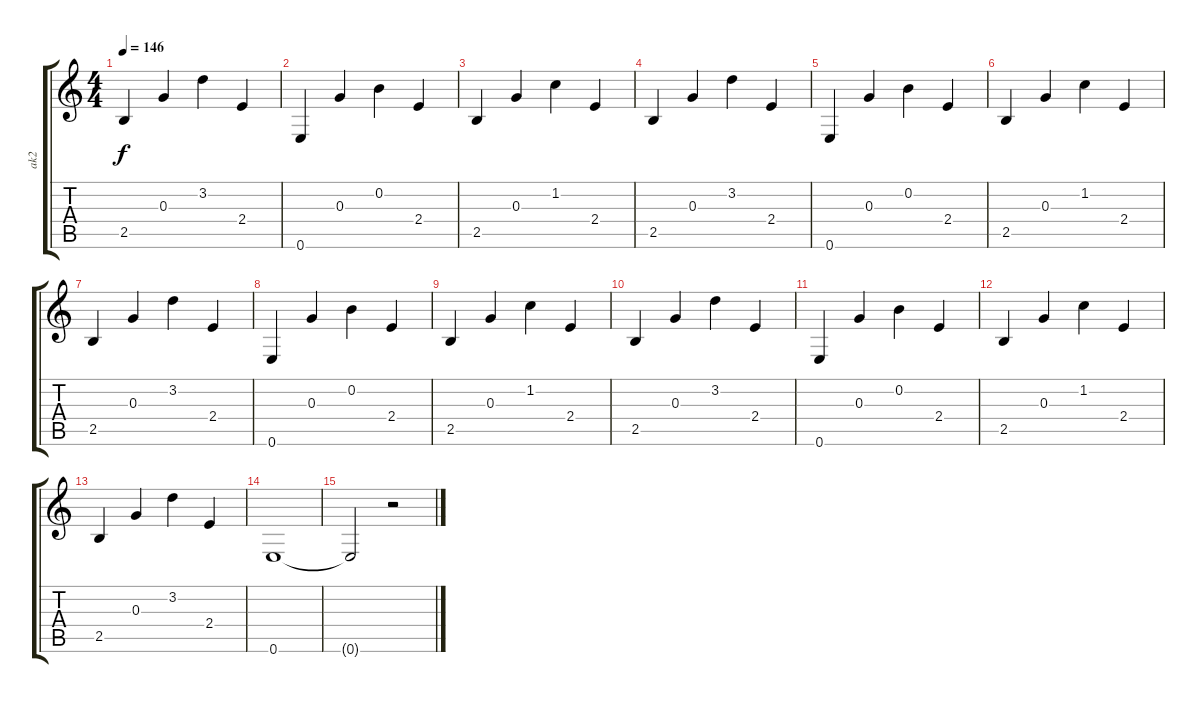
\track ("ak2" "ak2") {instrument acousticguitarnylon}
\staff {score tabs}
\tuning (E4 B3 G3 D3 A2 E2) {hide}
\ts (4 4)
\tempo 146
\clef g2
\ks c
2.5.4{dy f} 0.3.4 3.2.4 2.4.4 |
0.6.4 0.3.4 0.2.4 2.4.4 |
2.5.4 0.3.4 1.2.4 2.4.4 |
2.5.4 0.3.4 3.2.4 2.4.4 |
0.6.4 0.3.4 0.2.4 2.4.4 |
2.5.4 0.3.4 1.2.4 2.4.4 |
2.5.4 0.3.4 3.2.4 2.4.4 |
0.6.4 0.3.4 0.2.4 2.4.4 |
2.5.4 0.3.4 1.2.4 2.4.4 |
2.5.4 0.3.4 3.2.4 2.4.4 |
0.6.4 0.3.4 0.2.4 2.4.4 |
2.5.4 0.3.4 1.2.4 2.4.4 |
2.5.4 0.3.4 3.2.4 2.4.4 |
0.6.1 |
0.6{t}.2 r.2
